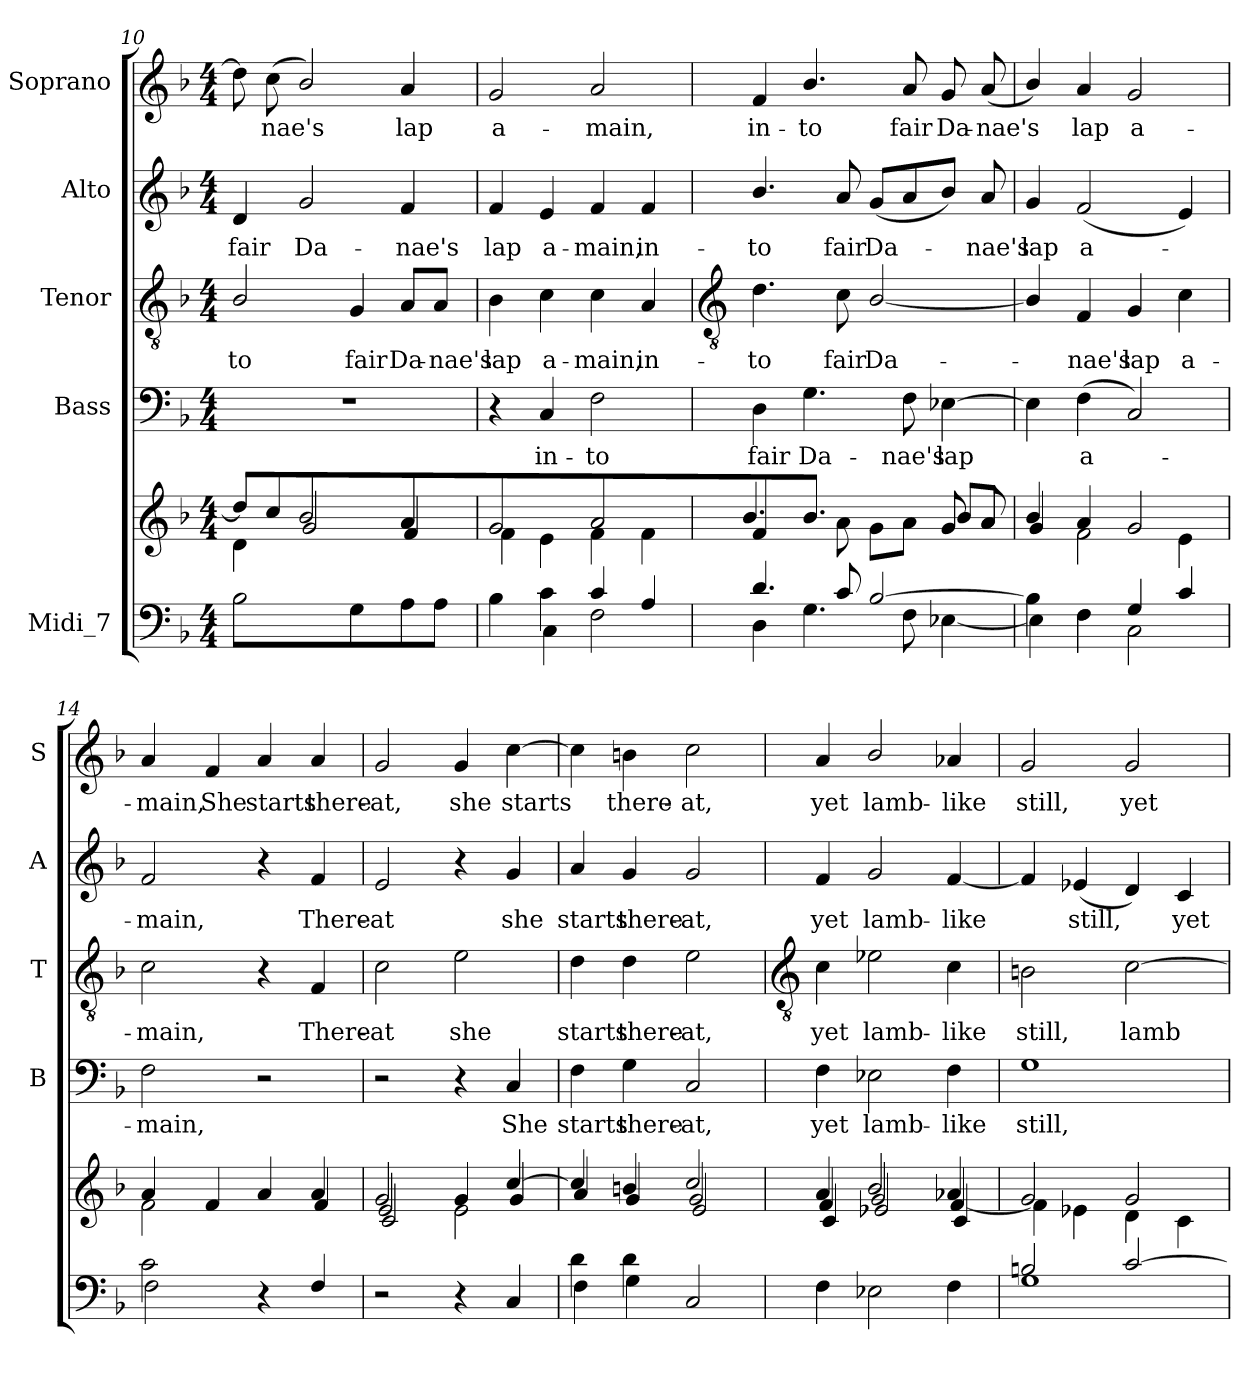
**kern	**kern	**kern	**text	**kern	**text	**kern	**text	**kern	**text
*part5	*part5	*part4	*part4	*part3	*part3	*part2	*part2	*part1	*part1
*staff6	*staff5	*staff4	*staff4	*staff3	*staff3	*staff2	*staff2	*staff1	*staff1
*I"Midi_7	*	*I"Bass	*	*I"Tenor	*	*I"Alto	*	*I"Soprano	*
*	*	*I'B	*	*I'T	*	*I'A	*	*I'S	*
*clefF4	*clefG2	*clefF4	*	*clefGv2	*	*clefG2	*	*clefG2	*
*k[b-]	*k[b-]	*k[b-]	*	*k[b-]	*	*k[b-]	*	*k[b-]	*
*F:	*F:	*F:	*	*F:	*	*F:	*	*F:	*
*M4/4	*M4/4	*M4/4	*	*M4/4	*	*M4/4	*	*M4/4	*
=10	=10	=10	=10	=10	=10	=10	=10	=10	=10
*^	*^	*	*	*	*	*	*	*	*
!	!	!	!	!	!	!	!LO:LY:b	!	!LO:LY:b	!	!
2B-\	1ryy	8dd/L]	4d\	1r	.	2B-/	-to	4d	fair	8dd]	.
!	!	!	!	!	!	!	!	!	!	!	!LO:LY:b
.	.	8cc/	.	.	.	.	.	.	.	(<8ccL	nae's
!	!	!	!	!	!	!	!	!	!LO:LY:b	!	!
.	.	2b-/	2g/	.	.	.	.	2g	Da-	2b-/)	.
!	!	!	!	!	!	!	!LO:LY:b	!	!	!	!
4G\	.	.	.	.	.	4G	fair	.	.	.	.
!	!	!	!	!	!	!	!LO:LY:b	!	!LO:LY:b	!	!LO:LY:b
8A\	.	4a/	4f/	.	.	8A/L	Da-	4f	-nae's	4a	lap
!	!	!	!	!	!	!	!LO:LY:b	!	!	!	!
8A\J	.	.	.	.	.	8A/J	-nae's	.	.	.	.
=11	=11	=11	=11	=11	=11	=11	=11	=11	=11	=11	=11
!	!	!	!	!	!	!	!LO:LY:b	!	!LO:LY:b	!	!LO:LY:b
4B-\	4ryy	2g/	4f\	4r	.	4B-	lap	4f	lap	2g	a-
!	!	!	!	!	!LO:LY:b	!	!LO:LY:b	!	!LO:LY:b	!	!
4c\	4C\	.	4e\	4C	in-	4c	a-	4e	a-	.	.
!	!	!	!	!	!LO:LY:b	!	!LO:LY:b	!	!LO:LY:b	!	!LO:LY:b
4c/	2F\	2a/	4f\	2F	-to	4c	-main,	4f	-main,	2a	-main,
!	!	!	!	!	!	!	!LO:LY:b	!	!LO:LY:b	!	!
4A/	.	.	4f\	.	.	4A	in-	4f	in-	.	.
!!LO:LB:g=z
=12	=12	=12	=12	=12	=12	=12	=12	=12	=12	=12	=12
*	*	*	*	*	*	*clefGv2	*	*	*	*	*
!	!	!	!	!	!LO:LY:b	!	!LO:LY:b	!	!LO:LY:b	!	!LO:LY:b
4.d/	4D\	4f\	4.b-/	4D	fair	4.d	-to	4.b-/	-to	4f	in-
!	!	!	!	!	!LO:LY:b	!	!	!	!	!	!LO:LY:b
.	4.G\	4.b-/	.	4.G	Da-	.	.	.	.	4.b-/	-to
!	!	!	!	!	!	!	!LO:LY:b	!	!LO:LY:b	!	!
8c/	.	.	8a\J	.	.	8c	fair	8a	fair	.	.
!	!	!	!	!	!	!	!LO:LY:b	!	!LO:LY:b	!	!
[2B-/	.	.	8g\L	.	.	[2B-/	Da-	(<8gL	Da-	.	.
!	!	!	!	!	!LO:LY:b	!	!	!	!	!	!LO:LY:b
.	8F\	8a/yy	8a\J	8F	-nae's	.	.	8a	.	8a	fair
!	!	!	!	!	!LO:LY:b	!	!	!	!	!	!LO:LY:b
.	[4E-X\	8g/L	8b-/L	[4E-X	lap	.	.	8b-J)	.	8g	Da-
!	!	!	!	!	!	!	!	!	!LO:LY:b	!	!LO:LY:b
.	.	8a/	8a/J	.	.	.	.	8a	nae's	(<8aL	-nae's
=13	=13	=13	=13	=13	=13	=13	=13	=13	=13	=13	=13
!	!	!	!	!	!	!	!	!	!LO:LY:b	!	!
4B-\]	4E-\]	4b-/	4g/	4E-]	.	4B-/]	.	4g	lap	4b-/)	.
!	!	!	!	!	!LO:LY:b	!	!LO:LY:b	!	!LO:LY:b	!	!LO:LY:b
4F\	4F\	4a/	2f\	(<4F	a-	4F	nae's	(<2f	a-	4a	lap
!	!	!	!	!	!	!	!LO:LY:b	!	!	!	!LO:LY:b
4G/	2C\	2g/	.	2C)	.	4G	lap	.	.	2g	a-
!	!	!	!	!	!	!	!LO:LY:b	!	!	!	!
4c/	.	.	4e\	.	.	4c	a-	4e)	.	.	.
=14	=14	=14	=14	=14	=14	=14	=14	=14	=14	=14	=14
!	!	!	!	!	!LO:LY:b	!	!LO:LY:b	!	!LO:LY:b	!	!LO:LY:b
2c\	2F\	4a/	2f\	2F	main,	2c	-main,	2f	main,	4a	-main,
!	!	!	!	!	!	!	!	!	!	!	!LO:LY:b
.	.	4f/	.	.	.	.	.	.	.	4f	She
!	!	!	!	!	!	!	!	!	!	!	!LO:LY:b
4r	2ryy	4a/	4ryy	2r	.	4r	.	4r	.	4a	starts
!	!	!	!	!	!	!	!LO:LY:b	!	!LO:LY:b	!	!LO:LY:b
4F/	.	4a/	4f/	.	.	4F	There-	4f	There-	4a	there-
*v	*v	*	*	*	*	*	*	*	*	*	*
=15	=15	=15	=15	=15	=15	=15	=15	=15	=15	=15
*	*	*^	*	*	*	*	*	*	*	*
!	!	!	!	!	!	!	!LO:LY:b	!	!LO:LY:b	!	!LO:LY:b
2r	2g/	2e/	2c/	2r	.	2c	-at	2e	-at	2g	-at,
!	!	!	!	!	!	!	!LO:LY:b	!	!	!	!LO:LY:b
4r	4g/	4ryy	2e\	4r	.	2e	she	4r	.	4g	she
!	!	!	!	!	!LO:LY:b	!	!	!	!LO:LY:b	!	!LO:LY:b
4C/	[4cc/	4g/	.	4C	She	.	.	4g	she	[4cc	starts
=16	=16	=16	=16	=16	=16	=16	=16	=16	=16	=16	=16
*^	*	*	*	*	*	*	*	*	*	*	*
!	!	!	!	!	!	!LO:LY:b	!	!LO:LY:b	!	!LO:LY:b	!	!
4d\	4F\	4cc/]	4a/	2ryy	4F	starts	4d	starts	4a	starts	4cc]	.
!	!	!	!	!	!	!LO:LY:b	!	!LO:LY:b	!	!LO:LY:b	!	!LO:LY:b
4d\	4G\	4bn/	4g/	.	4G	there-	4d	there-	4g	there-	4bn	there-
!	!	!	!	!	!	!LO:LY:b	!	!LO:LY:b	!	!LO:LY:b	!	!LO:LY:b
2ryy	2C/	2cc/	2g/	2e/	2C	-at,	2e	-at,	2g	-at,	2cc	-at,
*v	*v	*	*	*	*	*	*	*	*	*	*	*
!!LO:LB:g=z
=17	=17	=17	=17	=17	=17	=17	=17	=17	=17	=17	=17
*	*	*	*	*	*	*clefGv2	*	*	*	*	*
*^	*	*	*	*	*	*	*	*	*	*	*
!	!	!	!	!	!	!LO:LY:b	!	!LO:LY:b	!	!LO:LY:b	!	!LO:LY:b
*v	*v	*	*	*	*	*	*	*	*	*	*	*
4F\	4a/	4f/	4c/	4F	yet	4c	yet	4f	yet	4a	yet
!	!	!	!	!	!LO:LY:b	!	!LO:LY:b	!	!LO:LY:b	!	!LO:LY:b
2E-X\	2b-/	2g/	2e-X/	2E-X	lamb-	2e-X	lamb-	2g	lamb-	2b-/	lamb-
!	!	!	!	!	!LO:LY:b	!	!LO:LY:b	!	!LO:LY:b	!	!LO:LY:b
4F\	4a-X/	[4f/	4c/	4F	-like	4c	-like	[4f	-like	4a-X	-like
=18	=18	=18	=18	=18	=18	=18	=18	=18	=18	=18	=18
*^	*	*	*	*	*	*	*	*	*	*	*
!	!	!	!	!	!	!LO:LY:b	!	!LO:LY:b	!	!	!	!LO:LY:b
*	*	*	*v	*v	*	*	*	*	*	*	*	*
2Bn/	1G\	2g/	4f\]	1G	still,	2Bn	still,	4f]	.	2g	still,
!	!	!	!	!	!	!	!	!	!LO:LY:b	!	!
.	.	.	4e-X\	.	.	.	.	(<4e-X	still,	.	.
!	!	!	!	!	!	!	!LO:LY:b	!	!	!	!LO:LY:b
[2c/	.	2g/	4d\	.	.	[2c	lamb-	4d)	.	2g	yet
!	!	!	!	!	!	!	!	!	!LO:LY:b	!	!
.	.	.	4c\	.	.	.	.	4c	yet	.	.
*v	*v	*	*	*	*	*	*	*	*	*	*
*	*v	*v	*	*	*	*	*	*	*	*
=	=	=	=	=	=	=	=	=	=
*-	*-	*-	*-	*-	*-	*-	*-	*-	*-
